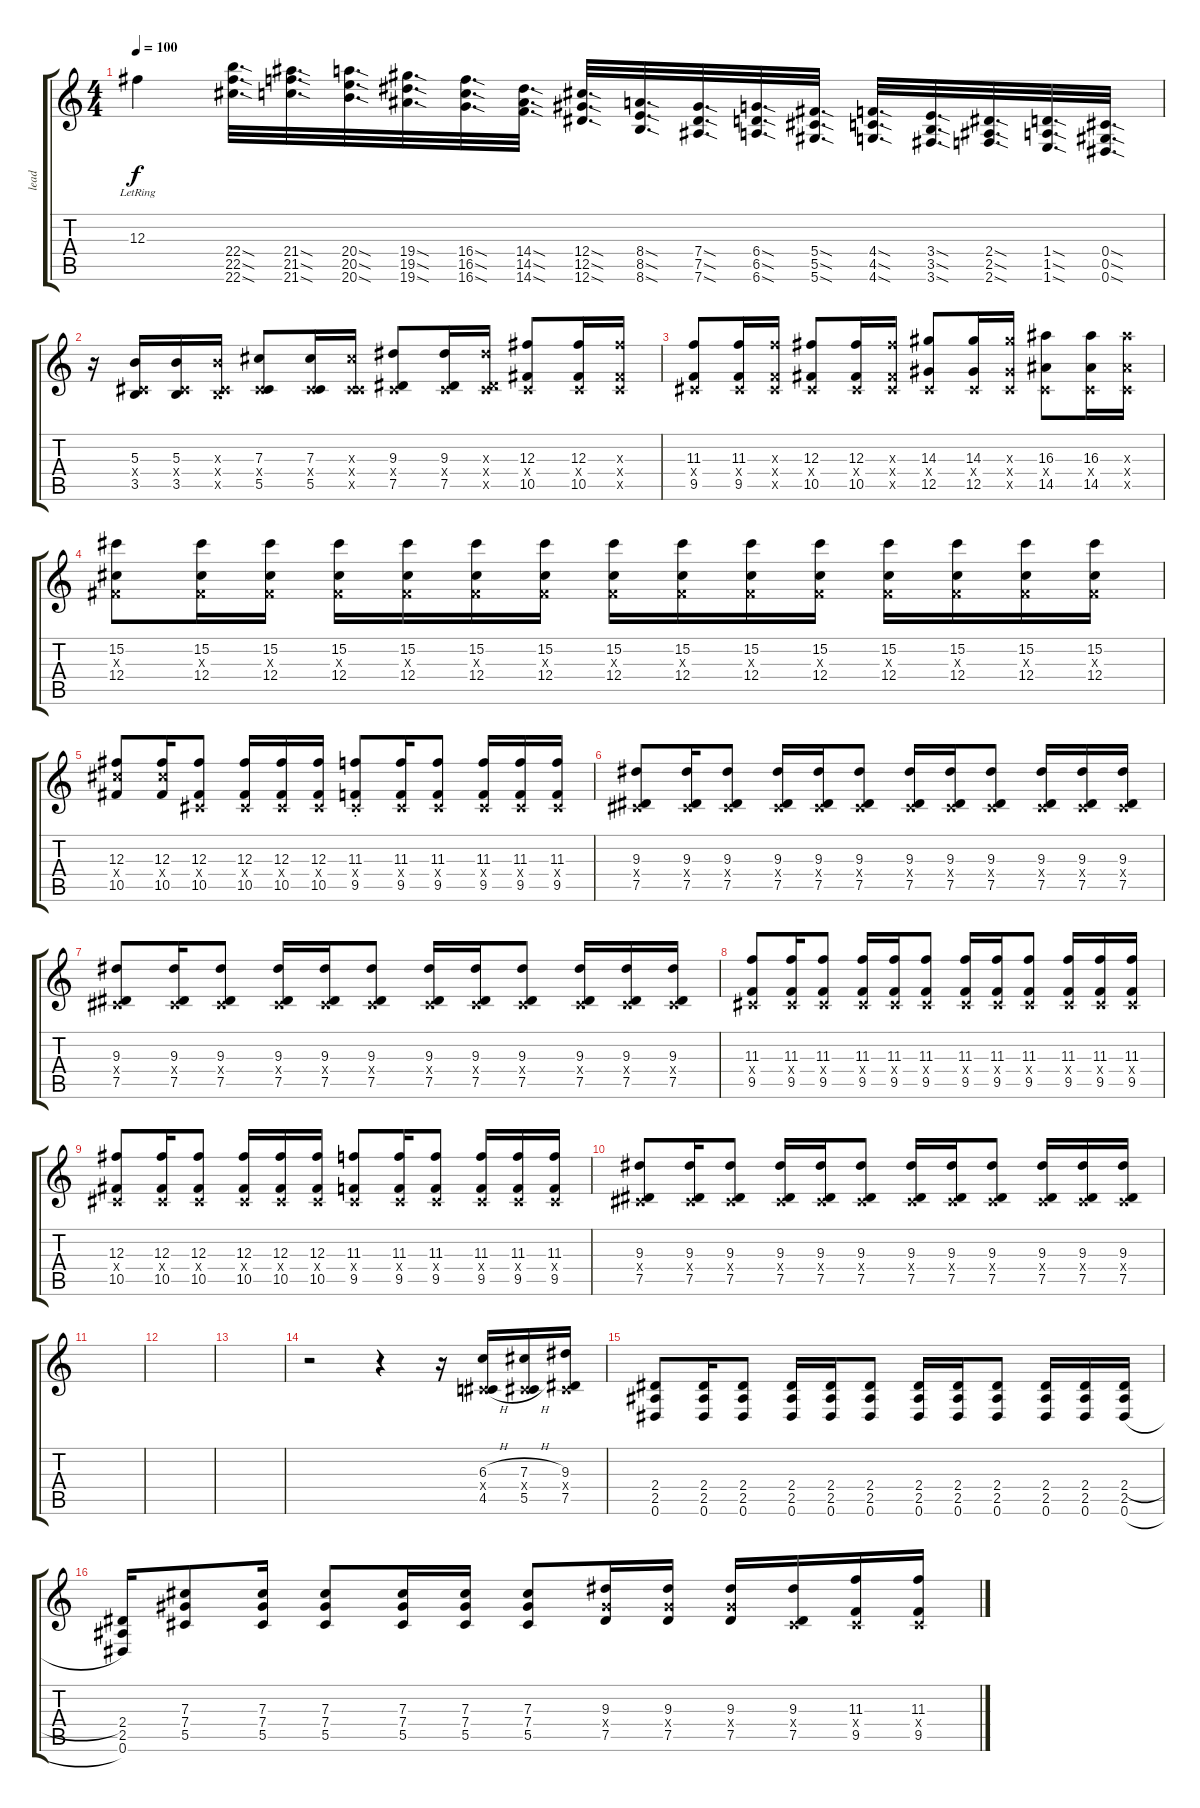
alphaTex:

\track ("lead" "lead") {instrument distortionguitar}
\staff {score tabs}
\tuning (Eb4 Bb3 Gb3 Db3 Ab2 Eb2) {hide}
\ts (4 4)
\tempo 100
\clef g2
\ks c
12.3{lr}.4{dy f} (22.4{sod} 22.5{sod} 22.6{sod}).32{d} (21.4{sod} 21.5{sod} 21.6{sod}).32{d} (20.4{sod} 20.5{sod} 20.6{sod}).32{d} (19.4{sod} 19.5{sod} 19.6{sod}).32{d} (16.4{sod} 16.5{sod} 16.6{sod}).32{d} (14.4{sod} 14.5{sod} 14.6{sod}).32{d} (12.4{sod} 12.5{sod} 12.6{sod}).32{d} (8.4{sod} 8.5{sod} 8.6{sod}).32{d} (7.4{sod} 7.5{sod} 7.6{sod}).32{d} (6.4{sod} 6.5{sod} 6.6{sod}).32{d} (5.4{sod} 5.5{sod} 5.6{sod}).32{d} (4.4{sod} 4.5{sod} 4.6{sod}).32{d} (3.4{sod} 3.5{sod} 3.6{sod}).32{d} (2.4{sod} 2.5{sod} 2.6{sod}).32{d} (1.4{sod} 1.5{sod} 1.6{sod}).32{d} (0.4{sod} 0.5{sod} 0.6{sod}).32{d} |
r.16 (5.3 0.4{x} 3.5).16 (5.3 0.4{x} 3.5).16 (5.3{x} 0.4{x} 3.5{x}).16 (7.3 0.4{x} 5.5).8 (7.3 0.4{x} 5.5).16 (7.3{x} 0.4{x} 5.5{x}).16 (9.3 0.4{x} 7.5).8 (9.3 0.4{x} 7.5).16 (9.3{x} 0.4{x} 7.5{x}).16 (12.3 0.4{x} 10.5).8 (12.3 0.4{x} 10.5).16 (12.3{x} 0.4{x} 10.5{x}).16 |
(11.3 0.4{x} 9.5).8 (11.3 0.4{x} 9.5).16 (11.3{x} 0.4{x} 9.5{x}).16 (12.3 0.4{x} 10.5).8 (12.3 0.4{x} 10.5).16 (12.3{x} 0.4{x} 10.5{x}).16 (14.3 0.4{x} 12.5).8 (14.3 0.4{x} 12.5).16 (14.3{x} 0.4{x} 12.5{x}).16 (16.3 0.4{x} 14.5).8 (16.3 0.4{x} 14.5).16 (16.3{x} 0.4{x} 14.5{x}).16 |
(15.2 0.3{x} 12.4).8 (15.2 0.3{x} 12.4).16 (15.2 0.3{x} 12.4).16 (15.2 0.3{x} 12.4).16 (15.2 0.3{x} 12.4).16 (15.2 0.3{x} 12.4).16 (15.2 0.3{x} 12.4).16 (15.2 0.3{x} 12.4).16 (15.2 0.3{x} 12.4).16 (15.2 0.3{x} 12.4).16 (15.2 0.3{x} 12.4).16 (15.2 0.3{x} 12.4).16 (15.2 0.3{x} 12.4).16 (15.2 0.3{x} 12.4).16 (15.2 0.3{x} 12.4).16 |
(12.3 12.4{x} 10.5).8 (12.3 12.4{x} 10.5).16 (12.3 0.4{x} 10.5).8 (12.3 0.4{x} 10.5).16 (12.3 0.4{x} 10.5).16 (12.3 0.4{x} 10.5).16 (11.3 0.4{x} 9.5{st}).8 (11.3 0.4{x} 9.5).16 (11.3 0.4{x} 9.5).8 (11.3 0.4{x} 9.5).16 (11.3 0.4{x} 9.5).16 (11.3 0.4{x} 9.5).16 |
(9.3 0.4{x} 7.5).8 (9.3 0.4{x} 7.5).16 (9.3 0.4{x} 7.5).8 (9.3 0.4{x} 7.5).16 (9.3 0.4{x} 7.5).16 (9.3 0.4{x} 7.5).8 (9.3 0.4{x} 7.5).16 (9.3 0.4{x} 7.5).16 (9.3 0.4{x} 7.5).8 (9.3 0.4{x} 7.5).16 (9.3 0.4{x} 7.5).16 (9.3 0.4{x} 7.5).16 |
(9.3 0.4{x} 7.5).8 (9.3 0.4{x} 7.5).16 (9.3 0.4{x} 7.5).8 (9.3 0.4{x} 7.5).16 (9.3 0.4{x} 7.5).16 (9.3 0.4{x} 7.5).8 (9.3 0.4{x} 7.5).16 (9.3 0.4{x} 7.5).16 (9.3 0.4{x} 7.5).8 (9.3 0.4{x} 7.5).16 (9.3 0.4{x} 7.5).16 (9.3 0.4{x} 7.5).16 |
(11.3 0.4{x} 9.5).8 (11.3 0.4{x} 9.5).16 (11.3 0.4{x} 9.5).8 (11.3 0.4{x} 9.5).16 (11.3 0.4{x} 9.5).16 (11.3 0.4{x} 9.5).8 (11.3 0.4{x} 9.5).16 (11.3 0.4{x} 9.5).16 (11.3 0.4{x} 9.5).8 (11.3 0.4{x} 9.5).16 (11.3 0.4{x} 9.5).16 (11.3 0.4{x} 9.5).16 |
(12.3 0.4{x} 10.5).8 (12.3 0.4{x} 10.5).16 (12.3 0.4{x} 10.5).8 (12.3 0.4{x} 10.5).16 (12.3 0.4{x} 10.5).16 (12.3 0.4{x} 10.5).16 (11.3 0.4{x} 9.5).8 (11.3 0.4{x} 9.5).16 (11.3 0.4{x} 9.5).8 (11.3 0.4{x} 9.5).16 (11.3 0.4{x} 9.5).16 (11.3 0.4{x} 9.5).16 |
(9.3 0.4{x} 7.5).8 (9.3 0.4{x} 7.5).16 (9.3 0.4{x} 7.5).8 (9.3 0.4{x} 7.5).16 (9.3 0.4{x} 7.5).16 (9.3 0.4{x} 7.5).8 (9.3 0.4{x} 7.5).16 (9.3 0.4{x} 7.5).16 (9.3 0.4{x} 7.5).8 (9.3 0.4{x} 7.5).16 (9.3 0.4{x} 7.5).16 (9.3 0.4{x} 7.5).16 |
|
|
|
r.2 r.4 r.16 (6.3{h} 0.4{x} 4.5{h}).16 (7.3{h} 0.4{x} 5.5{h}).16 (9.3 0.4{x} 7.5).16 |
(2.4 2.5 0.6).8 (2.4 2.5 0.6).16 (2.4 2.5 0.6).8 (2.4 2.5 0.6).16 (2.4 2.5 0.6).16 (2.4 2.5 0.6).8 (2.4 2.5 0.6).16 (2.4 2.5 0.6).16 (2.4 2.5 0.6).8 (2.4 2.5 0.6).16 (2.4 2.5 0.6).16 (2.4{h} 2.5 0.6{h}).16 |
(2.4 2.5 0.6).16 (7.3 7.4 5.5).8 (7.3 7.4 5.5).16 (7.3 7.4 5.5).8 (7.3 7.4 5.5).16 (7.3 7.4 5.5).16 (7.3 7.4 5.5).8 (9.3 7.4{x} 7.5).16 (9.3 7.4{x} 7.5).16 (9.3 7.4{x} 7.5).16 (9.3 0.4{x} 7.5).16 (11.3 0.4{x} 9.5).16 (11.3 0.4{x} 9.5).16
